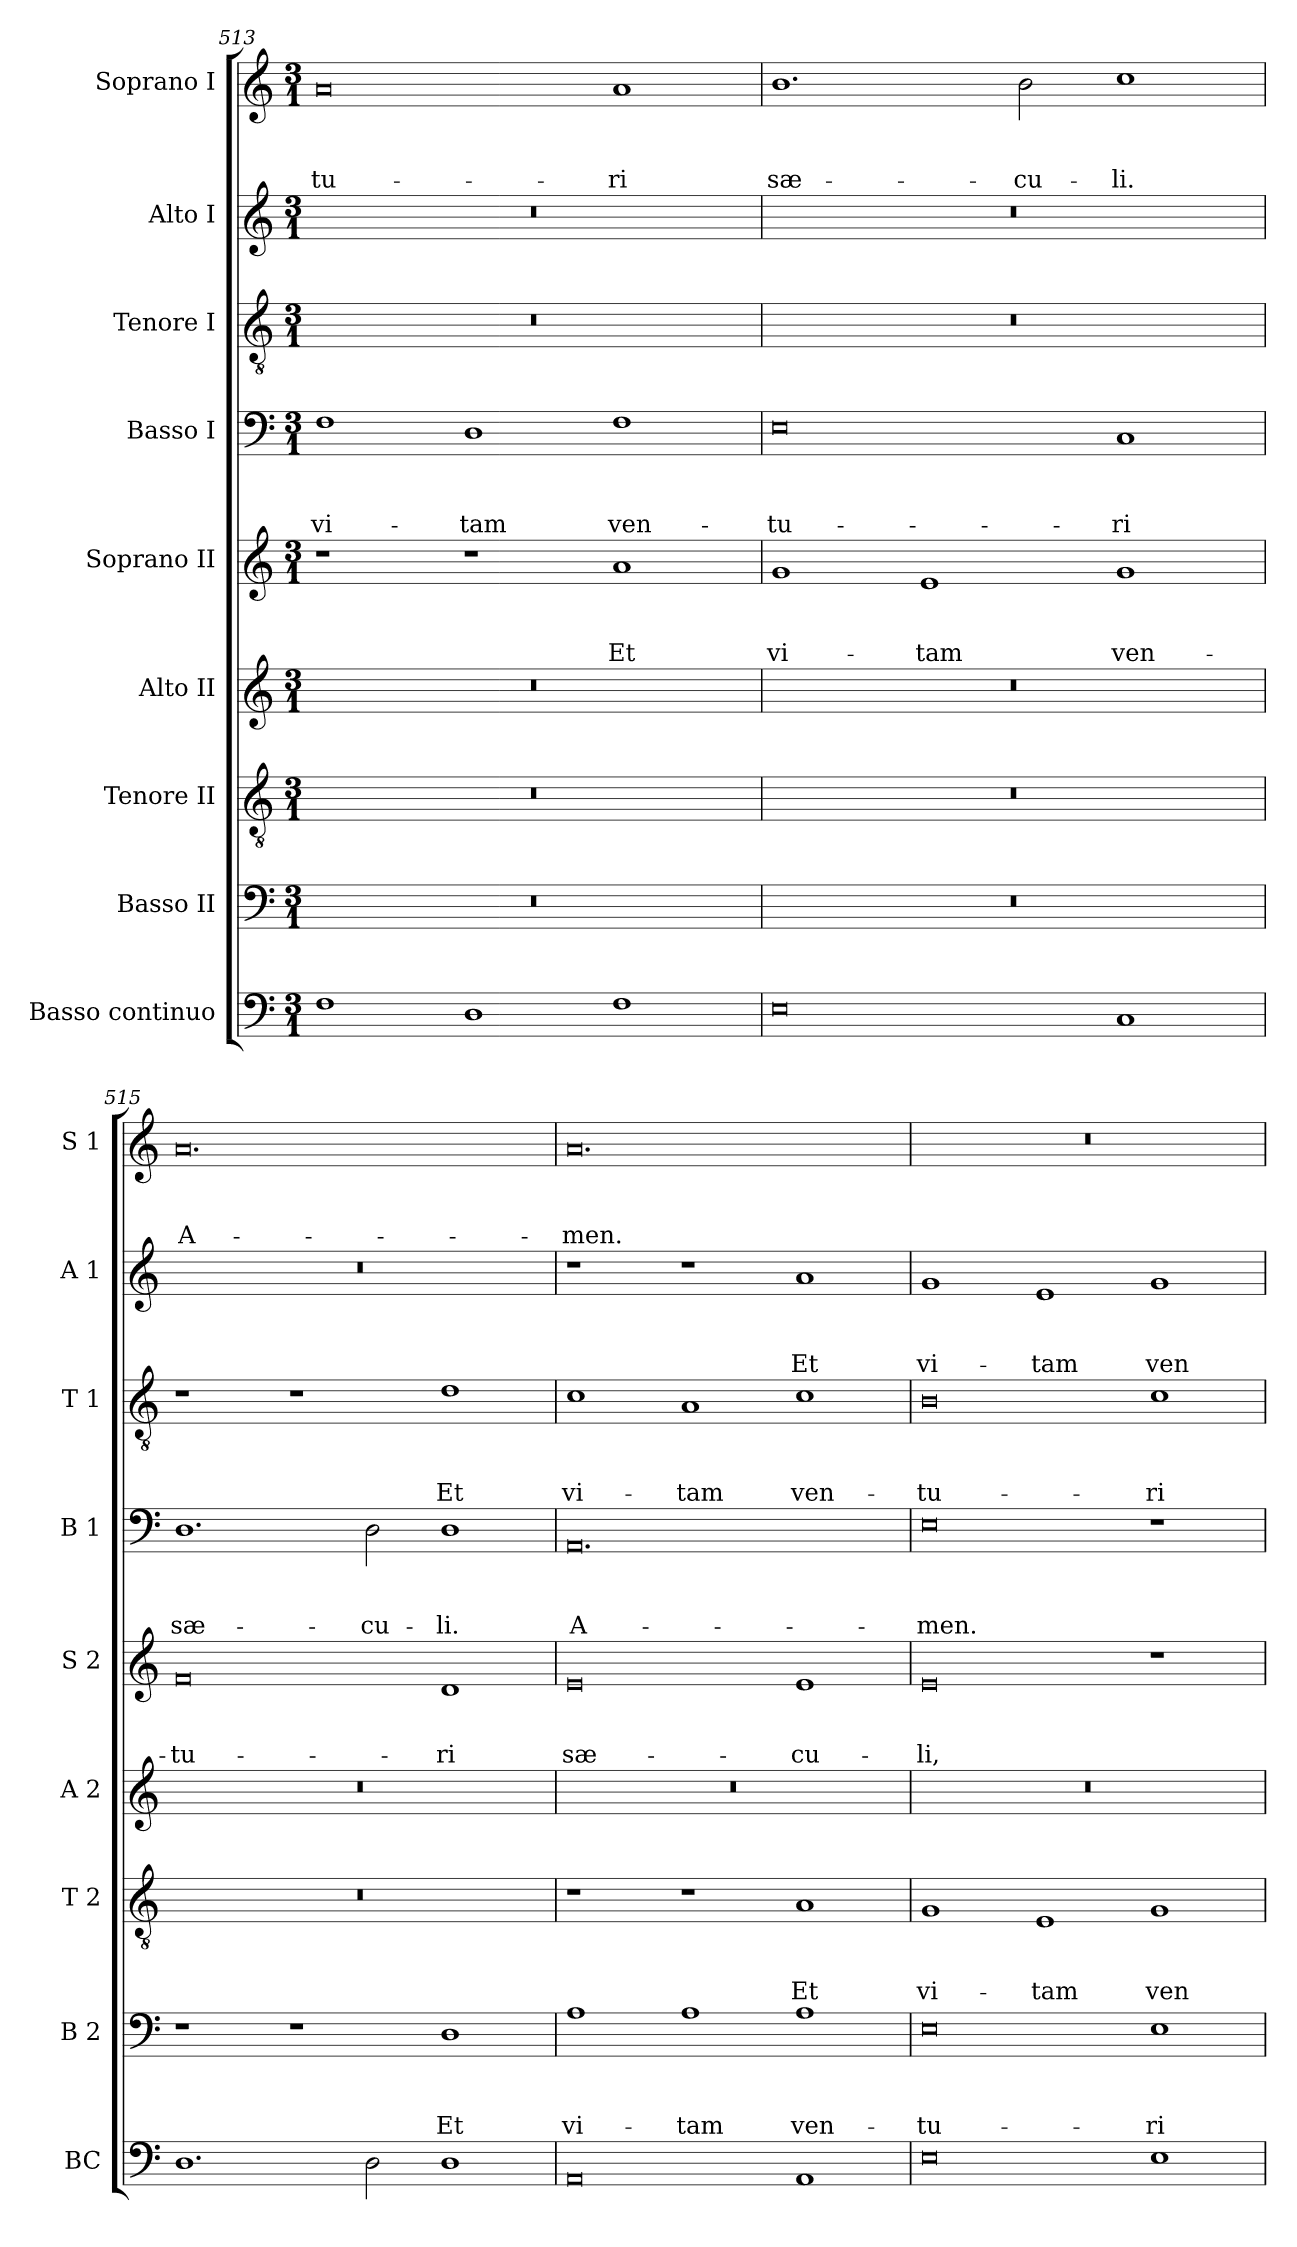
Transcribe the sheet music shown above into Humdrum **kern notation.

**kern	**kern	**text	**text	**text	**kern	**text	**text	**text	**kern	**kern	**text	**text	**text	**kern	**text	**text	**text	**kern	**text	**text	**text	**kern	**text	**text	**text	**kern	**text	**text	**text
*part9	*part8	*part8	*part8	*part8	*part7	*part7	*part7	*part7	*part6	*part5	*part5	*part5	*part5	*part4	*part4	*part4	*part4	*part3	*part3	*part3	*part3	*part2	*part2	*part2	*part2	*part1	*part1	*part1	*part1
*staff9	*staff8	*staff8	*staff8	*staff8	*staff7	*staff7	*staff7	*staff7	*staff6	*staff5	*staff5	*staff5	*staff5	*staff4	*staff4	*staff4	*staff4	*staff3	*staff3	*staff3	*staff3	*staff2	*staff2	*staff2	*staff2	*staff1	*staff1	*staff1	*staff1
*I"Basso continuo	*I"Basso II	*	*	*	*I"Tenore II	*	*	*	*I"Alto II	*I"Soprano II	*	*	*	*I"Basso I	*	*	*	*I"Tenore I	*	*	*	*I"Alto I	*	*	*	*I"Soprano I	*	*	*
*I'BC	*I'B 2	*	*	*	*I'T 2	*	*	*	*I'A 2	*I'S 2	*	*	*	*I'B 1	*	*	*	*I'T 1	*	*	*	*I'A 1	*	*	*	*I'S 1	*	*	*
*clefF4	*clefF4	*	*	*	*clefGv2	*	*	*	*clefG2	*clefG2	*	*	*	*clefF4	*	*	*	*clefGv2	*	*	*	*clefG2	*	*	*	*clefG2	*	*	*
*k[]	*k[]	*	*	*	*k[]	*	*	*	*k[]	*k[]	*	*	*	*k[]	*	*	*	*k[]	*	*	*	*k[]	*	*	*	*k[]	*	*	*
*C:	*C:	*	*	*	*C:	*	*	*	*C:	*C:	*	*	*	*C:	*	*	*	*C:	*	*	*	*C:	*	*	*	*C:	*	*	*
*M3/1	*M3/1	*	*	*	*M3/1	*	*	*	*M3/1	*M3/1	*	*	*	*M3/1	*	*	*	*M3/1	*	*	*	*M3/1	*	*	*	*M3/1	*	*	*
=513	=513	=513	=513	=513	=513	=513	=513	=513	=513	=513	=513	=513	=513	=513	=513	=513	=513	=513	=513	=513	=513	=513	=513	=513	=513	=513	=513	=513	=513
!	!	!	!	!	!	!	!	!	!	!	!	!	!	!	!	!	!LO:LY:b	!	!	!	!	!	!	!	!	!	!	!	!LO:LY:b
1F	0.r	.	.	.	0.r	.	.	.	0.r	1r	.	.	.	1F	.	.	vi-	0.r	.	.	.	0.r	.	.	.	0a	.	.	-tu-
!	!	!	!	!	!	!	!	!	!	!	!	!	!	!	!	!	!LO:LY:b	!	!	!	!	!	!	!	!	!	!	!	!
1D	.	.	.	.	.	.	.	.	.	1r	.	.	.	1D	.	.	-tam	.	.	.	.	.	.	.	.	.	.	.	.
!	!	!	!	!	!	!	!	!	!	!	!	!	!LO:LY:b	!	!	!	!LO:LY:b	!	!	!	!	!	!	!	!	!	!	!	!LO:LY:b
1F	.	.	.	.	.	.	.	.	.	1a	.	.	Et	1F	.	.	ven-	.	.	.	.	.	.	.	.	1a	.	.	-ri
=514	=514	=514	=514	=514	=514	=514	=514	=514	=514	=514	=514	=514	=514	=514	=514	=514	=514	=514	=514	=514	=514	=514	=514	=514	=514	=514	=514	=514	=514
!	!	!	!	!	!	!	!	!	!	!	!	!	!LO:LY:b	!	!	!	!LO:LY:b	!	!	!	!	!	!	!	!	!	!	!	!LO:LY:b
0E	0.r	.	.	.	0.r	.	.	.	0.r	1g	.	.	vi-	0E	.	.	-tu-	0.r	.	.	.	0.r	.	.	.	1.b	.	.	sæ-
!	!	!	!	!	!	!	!	!	!	!	!	!	!LO:LY:b	!	!	!	!	!	!	!	!	!	!	!	!	!	!	!	!
.	.	.	.	.	.	.	.	.	.	1e	.	.	-tam	.	.	.	.	.	.	.	.	.	.	.	.	.	.	.	.
!	!	!	!	!	!	!	!	!	!	!	!	!	!	!	!	!	!	!	!	!	!	!	!	!	!	!	!	!	!LO:LY:b
.	.	.	.	.	.	.	.	.	.	.	.	.	.	.	.	.	.	.	.	.	.	.	.	.	.	2b\	.	.	-cu-
!	!	!	!	!	!	!	!	!	!	!	!	!	!LO:LY:b	!	!	!	!LO:LY:b	!	!	!	!	!	!	!	!	!	!	!	!LO:LY:b
1C	.	.	.	.	.	.	.	.	.	1g	.	.	ven-	1C	.	.	-ri	.	.	.	.	.	.	.	.	1cc	.	.	-li.
=515	=515	=515	=515	=515	=515	=515	=515	=515	=515	=515	=515	=515	=515	=515	=515	=515	=515	=515	=515	=515	=515	=515	=515	=515	=515	=515	=515	=515	=515
!	!	!	!	!	!	!	!	!	!	!	!	!	!LO:LY:b	!	!	!	!LO:LY:b	!	!	!	!	!	!	!	!	!	!	!	!LO:LY:b
1.D	1r	.	.	.	0.r	.	.	.	0.r	0f	.	.	-tu-	1.D	.	.	sæ-	1r	.	.	.	0.r	.	.	.	0.a	.	.	A-
.	1r	.	.	.	.	.	.	.	.	.	.	.	.	.	.	.	.	1r	.	.	.	.	.	.	.	.	.	.	.
!	!	!	!	!	!	!	!	!	!	!	!	!	!	!	!	!	!LO:LY:b	!	!	!	!	!	!	!	!	!	!	!	!
2D\	.	.	.	.	.	.	.	.	.	.	.	.	.	2D\	.	.	-cu-	.	.	.	.	.	.	.	.	.	.	.	.
!	!	!	!	!LO:LY:b	!	!	!	!	!	!	!	!	!LO:LY:b	!	!	!	!LO:LY:b	!	!	!	!LO:LY:b	!	!	!	!	!	!	!	!
1D	1D	.	.	Et	.	.	.	.	.	1d	.	.	-ri	1D	.	.	-li.	1d	.	.	Et	.	.	.	.	.	.	.	.
!!LO:PB:g=z
=516	=516	=516	=516	=516	=516	=516	=516	=516	=516	=516	=516	=516	=516	=516	=516	=516	=516	=516	=516	=516	=516	=516	=516	=516	=516	=516	=516	=516	=516
!	!	!	!	!LO:LY:b	!	!	!	!	!	!	!	!	!LO:LY:b	!	!	!	!LO:LY:b	!	!	!	!LO:LY:b	!	!	!	!	!	!	!	!LO:LY:b
0AA	1A	.	.	vi-	1r	.	.	.	0.r	0e	.	.	sæ-	0.AA	.	.	A-	1c	.	.	vi-	1r	.	.	.	0.a	.	.	-men.
!	!	!	!	!LO:LY:b	!	!	!	!	!	!	!	!	!	!	!	!	!	!	!	!	!LO:LY:b	!	!	!	!	!	!	!	!
.	1A	.	.	-tam	1r	.	.	.	.	.	.	.	.	.	.	.	.	1A	.	.	-tam	1r	.	.	.	.	.	.	.
!	!	!	!	!LO:LY:b	!	!	!	!LO:LY:b	!	!	!	!	!LO:LY:b	!	!	!	!	!	!	!	!LO:LY:b	!	!	!	!LO:LY:b	!	!	!	!
1AA	1A	.	.	ven-	1A	.	.	Et	.	1e	.	.	-cu-	.	.	.	.	1c	.	.	ven-	1a	.	.	Et	.	.	.	.
=517	=517	=517	=517	=517	=517	=517	=517	=517	=517	=517	=517	=517	=517	=517	=517	=517	=517	=517	=517	=517	=517	=517	=517	=517	=517	=517	=517	=517	=517
!	!	!	!	!LO:LY:b	!	!	!	!LO:LY:b	!	!	!	!	!LO:LY:b	!	!	!	!LO:LY:b	!	!	!	!LO:LY:b	!	!	!	!LO:LY:b	!	!	!	!
0E	0E	.	.	-tu-	1G	.	.	vi-	0.r	0e	.	.	-li,	0E	.	.	-men.	0B	.	.	-tu-	1g	.	.	vi-	0.r	.	.	.
!	!	!	!	!	!	!	!	!LO:LY:b	!	!	!	!	!	!	!	!	!	!	!	!	!	!	!	!	!LO:LY:b	!	!	!	!
.	.	.	.	.	1E	.	.	-tam	.	.	.	.	.	.	.	.	.	.	.	.	.	1e	.	.	-tam	.	.	.	.
!	!	!	!	!LO:LY:b	!	!	!	!LO:LY:b	!	!	!	!	!	!	!	!	!	!	!	!	!LO:LY:b	!	!	!	!LO:LY:b	!	!	!	!
1E	1E	.	.	-ri	1G	.	.	ven-	.	1r	.	.	.	1r	.	.	.	1c	.	.	-ri	1g	.	.	ven-	.	.	.	.
=	=	=	=	=	=	=	=	=	=	=	=	=	=	=	=	=	=	=	=	=	=	=	=	=	=	=	=	=	=
*-	*-	*-	*-	*-	*-	*-	*-	*-	*-	*-	*-	*-	*-	*-	*-	*-	*-	*-	*-	*-	*-	*-	*-	*-	*-	*-	*-	*-	*-
